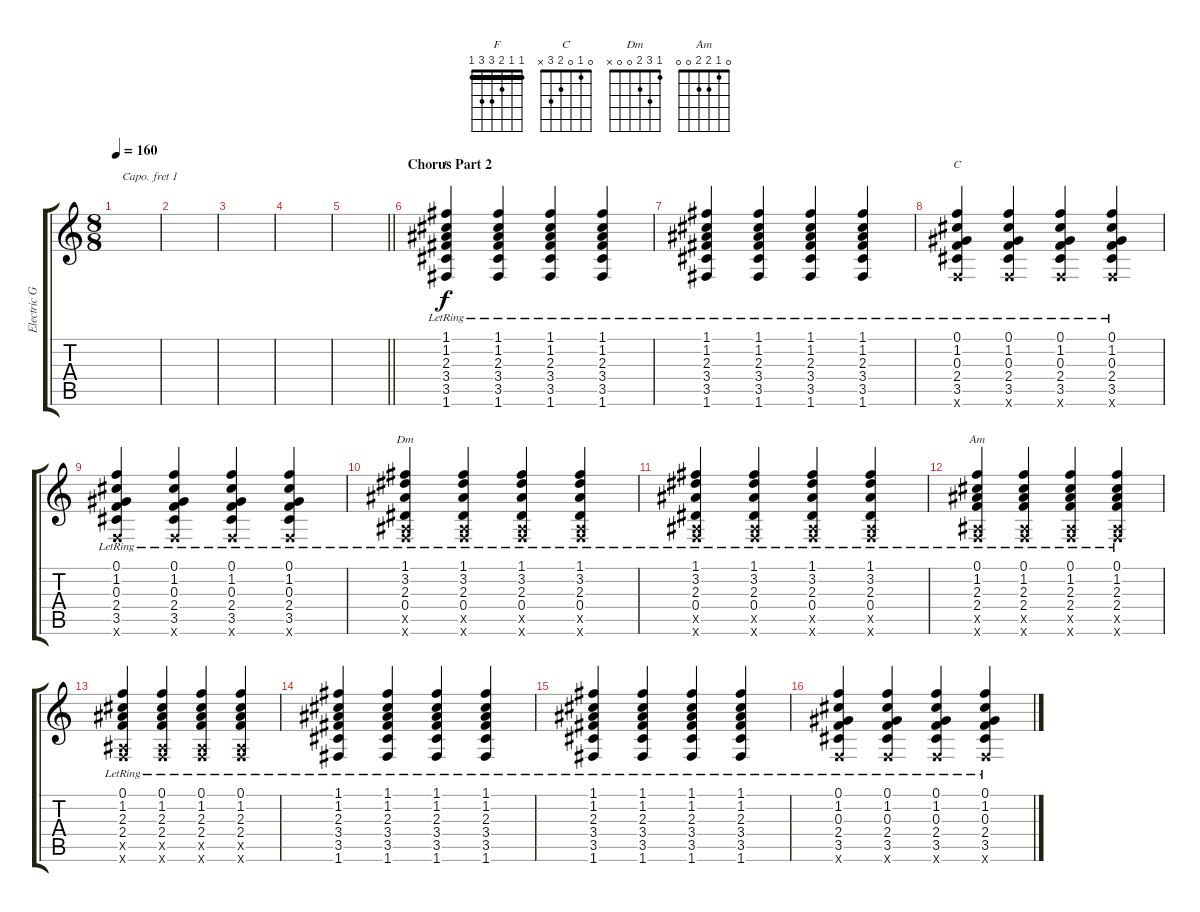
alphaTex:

\track ("Electric Guitar (Rhythm)" "Electric G") {instrument electricguitarclean}
\staff {score tabs}
\capo 1
\tuning (E4 B3 G3 D3 A2 E2) {hide}
\chord ("F" 1 1 2 3 3 1) {barre 1}
\chord ("C" 0 1 0 2 3 x)
\chord ("Dm" 1 3 2 0 0 x)
\chord ("Am" 0 1 2 2 0 0)
\ts (8 8)
\tempo 160
\clef g2
\ks c
|
|
|
|
\barLineRight lightlight
|
\section ("" "Chorus Part 2")
(1.1{lr} 1.2{lr} 2.3{lr} 3.4{lr} 3.5{lr} 1.6{lr}).4{ch "F"} (1.1{lr} 1.2{lr} 2.3{lr} 3.4{lr} 3.5{lr} 1.6{lr}).4 (1.1{lr} 1.2{lr} 2.3{lr} 3.4{lr} 3.5{lr} 1.6{lr}).4 (1.1{lr} 1.2{lr} 2.3{lr} 3.4{lr} 3.5{lr} 1.6{lr}).4 |
(1.1{lr} 1.2{lr} 2.3{lr} 3.4{lr} 3.5{lr} 1.6{lr}).4 (1.1{lr} 1.2{lr} 2.3{lr} 3.4{lr} 3.5{lr} 1.6{lr}).4 (1.1{lr} 1.2{lr} 2.3{lr} 3.4{lr} 3.5{lr} 1.6{lr}).4 (1.1{lr} 1.2{lr} 2.3{lr} 3.4{lr} 3.5{lr} 1.6{lr}).4 |
(0.1{lr} 1.2{lr} 0.3{lr} 2.4{lr} 3.5{lr} 0.6{x}).4{ch "C"} (0.1{lr} 1.2{lr} 0.3{lr} 2.4{lr} 3.5{lr} 0.6{x}).4 (0.1{lr} 1.2{lr} 0.3{lr} 2.4{lr} 3.5{lr} 0.6{x}).4 (0.1{lr} 1.2{lr} 0.3{lr} 2.4{lr} 3.5{lr} 0.6{x}).4 |
(0.1{lr} 1.2{lr} 0.3{lr} 2.4{lr} 3.5{lr} 0.6{x}).4 (0.1{lr} 1.2{lr} 0.3{lr} 2.4{lr} 3.5{lr} 0.6{x}).4 (0.1{lr} 1.2{lr} 0.3{lr} 2.4{lr} 3.5{lr} 0.6{x}).4 (0.1{lr} 1.2{lr} 0.3{lr} 2.4{lr} 3.5{lr} 0.6{x}).4 |
(1.1{lr} 3.2{lr} 2.3{lr} 0.4{lr} 0.5{x} 0.6{x}).4{ch "Dm"} (1.1{lr} 3.2{lr} 2.3{lr} 0.4{lr} 0.5{x} 0.6{x}).4 (1.1{lr} 3.2{lr} 2.3{lr} 0.4{lr} 0.5{x} 0.6{x}).4 (1.1{lr} 3.2{lr} 2.3{lr} 0.4{lr} 0.5{x} 0.6{x}).4 |
(1.1{lr} 3.2{lr} 2.3{lr} 0.4{lr} 0.5{x} 0.6{x}).4 (1.1{lr} 3.2{lr} 2.3{lr} 0.4{lr} 0.5{x} 0.6{x}).4 (1.1{lr} 3.2{lr} 2.3{lr} 0.4{lr} 0.5{x} 0.6{x}).4 (1.1{lr} 3.2{lr} 2.3{lr} 0.4{lr} 0.5{x} 0.6{x}).4 |
(0.1{lr} 1.2{lr} 2.3{lr} 2.4{lr} 0.5{x} 0.6{x}).4{ch "Am"} (0.1{lr} 1.2{lr} 2.3{lr} 2.4{lr} 0.5{x} 0.6{x}).4 (0.1{lr} 1.2{lr} 2.3{lr} 2.4{lr} 0.5{x} 0.6{x}).4 (0.1{lr} 1.2{lr} 2.3{lr} 2.4{lr} 0.5{x} 0.6{x}).4 |
(0.1{lr} 1.2{lr} 2.3{lr} 2.4{lr} 0.5{x} 0.6{x}).4 (0.1{lr} 1.2{lr} 2.3{lr} 2.4{lr} 0.5{x} 0.6{x}).4 (0.1{lr} 1.2{lr} 2.3{lr} 2.4{lr} 0.5{x} 0.6{x}).4 (0.1{lr} 1.2{lr} 2.3{lr} 2.4{lr} 0.5{x} 0.6{x}).4 |
(1.1{lr} 1.2{lr} 2.3{lr} 3.4{lr} 3.5{lr} 1.6{lr}).4 (1.1{lr} 1.2{lr} 2.3{lr} 3.4{lr} 3.5{lr} 1.6{lr}).4 (1.1{lr} 1.2{lr} 2.3{lr} 3.4{lr} 3.5{lr} 1.6{lr}).4 (1.1{lr} 1.2{lr} 2.3{lr} 3.4{lr} 3.5{lr} 1.6{lr}).4 |
(1.1{lr} 1.2{lr} 2.3{lr} 3.4{lr} 3.5{lr} 1.6{lr}).4 (1.1{lr} 1.2{lr} 2.3{lr} 3.4{lr} 3.5{lr} 1.6{lr}).4 (1.1{lr} 1.2{lr} 2.3{lr} 3.4{lr} 3.5{lr} 1.6{lr}).4 (1.1{lr} 1.2{lr} 2.3{lr} 3.4{lr} 3.5{lr} 1.6{lr}).4 |
(0.1{lr} 1.2{lr} 0.3{lr} 2.4{lr} 3.5{lr} 0.6{x}).4 (0.1{lr} 1.2{lr} 0.3{lr} 2.4{lr} 3.5{lr} 0.6{x}).4 (0.1{lr} 1.2{lr} 0.3{lr} 2.4{lr} 3.5{lr} 0.6{x}).4 (0.1{lr} 1.2{lr} 0.3{lr} 2.4{lr} 3.5{lr} 0.6{x}).4
